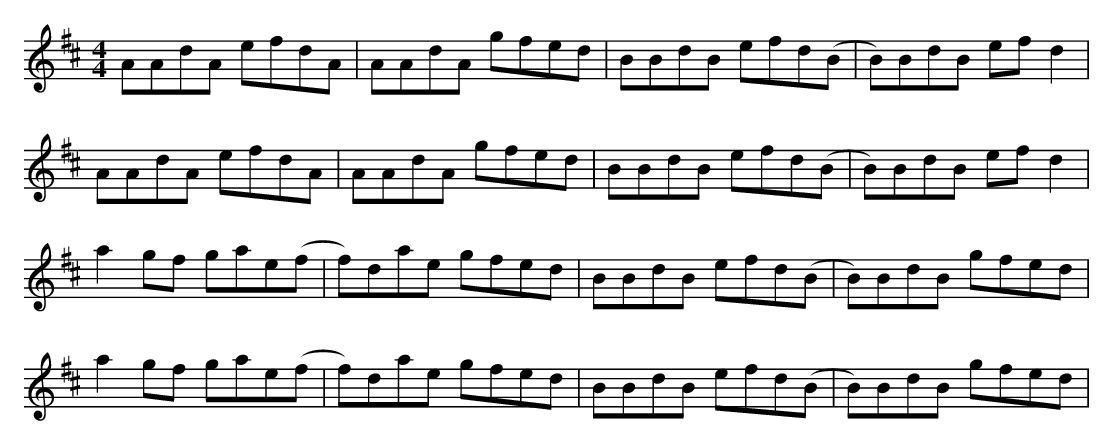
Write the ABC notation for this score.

X:1
M:4/4
K:D
AAdA efdA|AAdA gfed|BBdB efd(B|B)BdB efd2|
AAdA efdA|AAdA gfed|BBdB efd(B|B)BdB efd2|
a2gf gae(f|f)dae gfed|BBdB efd(B|B)BdB gfed|
a2gf gae(f|f)dae gfed|BBdB efd(B|B)BdB gfed|
